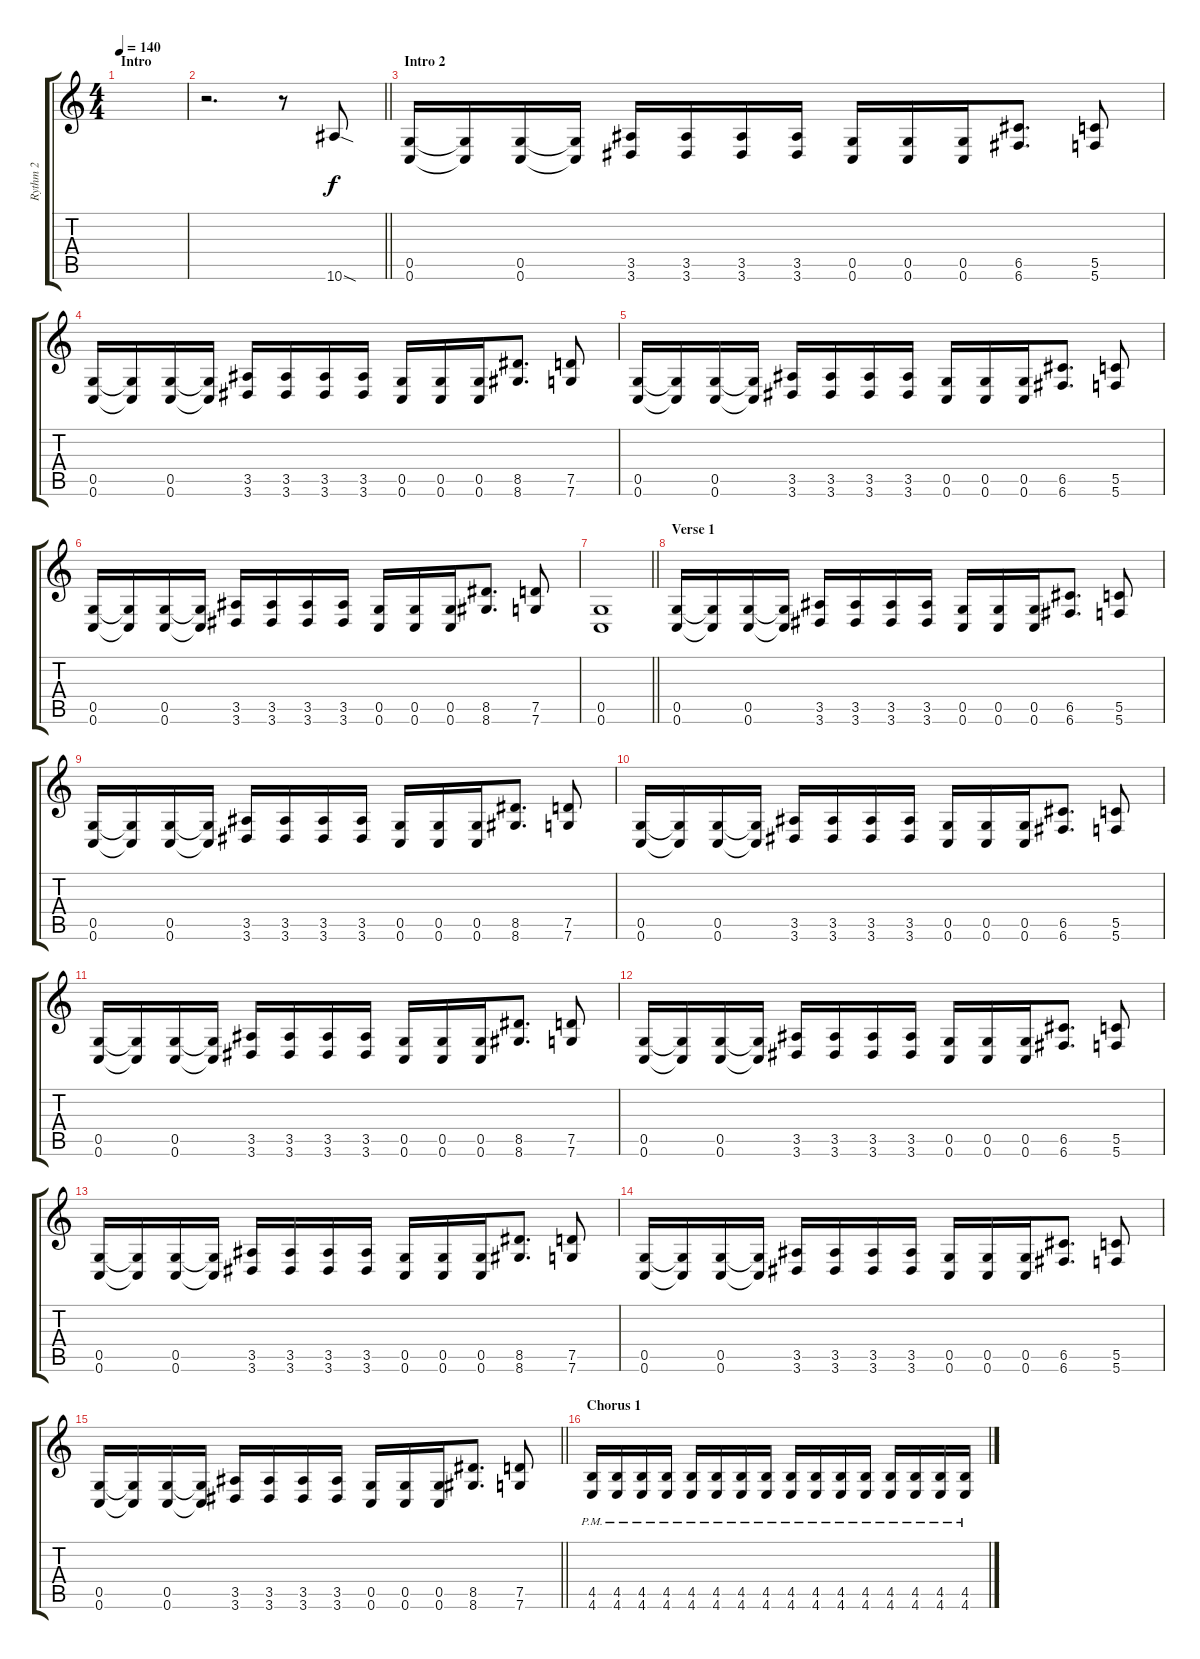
\track ("Rythm 2" "Rythm 2") {instrument distortionguitar}
\staff {score tabs}
\tuning (D4 A3 F3 C3 G2 C2) {hide}
\ts (4 4)
\section ("" "Intro")
\tempo 140
\clef g2
\ks c
|
\barLineRight lightlight
r.2{d} r.8 10.6{sod}.8 |
\section ("" "Intro 2")
(0.5 0.6).16 (0.5{t} 0.6{t}).16 (0.5 0.6).16 (0.5{t} 0.6{t}).16 (3.5 3.6).16 (3.5 3.6).16 (3.5 3.6).16 (3.5 3.6).16 (0.5 0.6).16 (0.5 0.6).16 (0.5 0.6).16 (6.5 6.6).8{d} (5.5 5.6).8 |
(0.5 0.6).16 (0.5{t} 0.6{t}).16 (0.5 0.6).16 (0.5{t} 0.6{t}).16 (3.5 3.6).16 (3.5 3.6).16 (3.5 3.6).16 (3.5 3.6).16 (0.5 0.6).16 (0.5 0.6).16 (0.5 0.6).16 (8.5 8.6).8{d} (7.5 7.6).8 |
(0.5 0.6).16 (0.5{t} 0.6{t}).16 (0.5 0.6).16 (0.5{t} 0.6{t}).16 (3.5 3.6).16 (3.5 3.6).16 (3.5 3.6).16 (3.5 3.6).16 (0.5 0.6).16 (0.5 0.6).16 (0.5 0.6).16 (6.5 6.6).8{d} (5.5 5.6).8 |
(0.5 0.6).16 (0.5{t} 0.6{t}).16 (0.5 0.6).16 (0.5{t} 0.6{t}).16 (3.5 3.6).16 (3.5 3.6).16 (3.5 3.6).16 (3.5 3.6).16 (0.5 0.6).16 (0.5 0.6).16 (0.5 0.6).16 (8.5 8.6).8{d} (7.5 7.6).8 |
\barLineRight lightlight
(0.5 0.6).1 |
\section ("" "Verse 1")
(0.5 0.6).16 (0.5{t} 0.6{t}).16 (0.5 0.6).16 (0.5{t} 0.6{t}).16 (3.5 3.6).16 (3.5 3.6).16 (3.5 3.6).16 (3.5 3.6).16 (0.5 0.6).16 (0.5 0.6).16 (0.5 0.6).16 (6.5 6.6).8{d} (5.5 5.6).8 |
(0.5 0.6).16 (0.5{t} 0.6{t}).16 (0.5 0.6).16 (0.5{t} 0.6{t}).16 (3.5 3.6).16 (3.5 3.6).16 (3.5 3.6).16 (3.5 3.6).16 (0.5 0.6).16 (0.5 0.6).16 (0.5 0.6).16 (8.5 8.6).8{d} (7.5 7.6).8 |
(0.5 0.6).16 (0.5{t} 0.6{t}).16 (0.5 0.6).16 (0.5{t} 0.6{t}).16 (3.5 3.6).16 (3.5 3.6).16 (3.5 3.6).16 (3.5 3.6).16 (0.5 0.6).16 (0.5 0.6).16 (0.5 0.6).16 (6.5 6.6).8{d} (5.5 5.6).8 |
(0.5 0.6).16 (0.5{t} 0.6{t}).16 (0.5 0.6).16 (0.5{t} 0.6{t}).16 (3.5 3.6).16 (3.5 3.6).16 (3.5 3.6).16 (3.5 3.6).16 (0.5 0.6).16 (0.5 0.6).16 (0.5 0.6).16 (8.5 8.6).8{d} (7.5 7.6).8 |
(0.5 0.6).16 (0.5{t} 0.6{t}).16 (0.5 0.6).16 (0.5{t} 0.6{t}).16 (3.5 3.6).16 (3.5 3.6).16 (3.5 3.6).16 (3.5 3.6).16 (0.5 0.6).16 (0.5 0.6).16 (0.5 0.6).16 (6.5 6.6).8{d} (5.5 5.6).8 |
(0.5 0.6).16 (0.5{t} 0.6{t}).16 (0.5 0.6).16 (0.5{t} 0.6{t}).16 (3.5 3.6).16 (3.5 3.6).16 (3.5 3.6).16 (3.5 3.6).16 (0.5 0.6).16 (0.5 0.6).16 (0.5 0.6).16 (8.5 8.6).8{d} (7.5 7.6).8 |
(0.5 0.6).16 (0.5{t} 0.6{t}).16 (0.5 0.6).16 (0.5{t} 0.6{t}).16 (3.5 3.6).16 (3.5 3.6).16 (3.5 3.6).16 (3.5 3.6).16 (0.5 0.6).16 (0.5 0.6).16 (0.5 0.6).16 (6.5 6.6).8{d} (5.5 5.6).8 |
\barLineRight lightlight
(0.5 0.6).16 (0.5{t} 0.6{t}).16 (0.5 0.6).16 (0.5{t} 0.6{t}).16 (3.5 3.6).16 (3.5 3.6).16 (3.5 3.6).16 (3.5 3.6).16 (0.5 0.6).16 (0.5 0.6).16 (0.5 0.6).16 (8.5 8.6).8{d} (7.5 7.6).8 |
\section ("" "Chorus 1")
(4.5{pm} 4.6{pm}).16 (4.5{pm} 4.6{pm}).16 (4.5{pm} 4.6{pm}).16 (4.5{pm} 4.6{pm}).16 (4.5{pm} 4.6{pm}).16 (4.5{pm} 4.6{pm}).16 (4.5{pm} 4.6{pm}).16 (4.5{pm} 4.6{pm}).16 (4.5{pm} 4.6{pm}).16 (4.5{pm} 4.6{pm}).16 (4.5{pm} 4.6{pm}).16 (4.5{pm} 4.6{pm}).16 (4.5{pm} 4.6{pm}).16 (4.5{pm} 4.6{pm}).16 (4.5{pm} 4.6{pm}).16 (4.5{pm} 4.6{pm}).16
